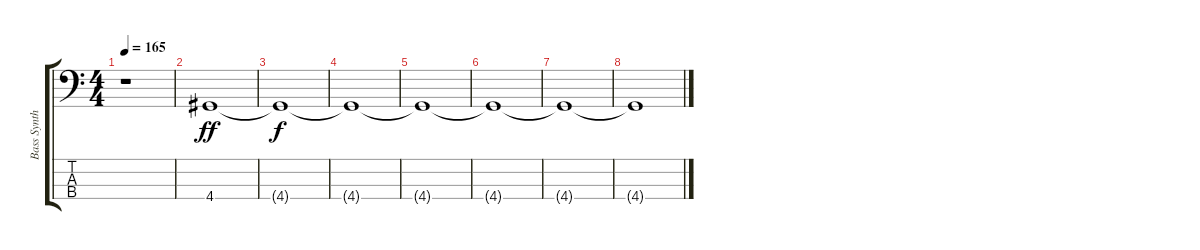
\track ("Bass Synthesizer" "Bass Synth") {instrument synthbass2}
\staff {score tabs}
\tuning (G2 D2 A1 E1) {hide}
\ts (4 4)
\tempo 165
\clef f4
\ks c
r.1{dy f} |
4.4.1{dy ff} |
4.4{t}.1{dy f} |
4.4{t}.1 |
4.4{t}.1 |
4.4{t}.1 |
4.4{t}.1 |
4.4{t}.1
